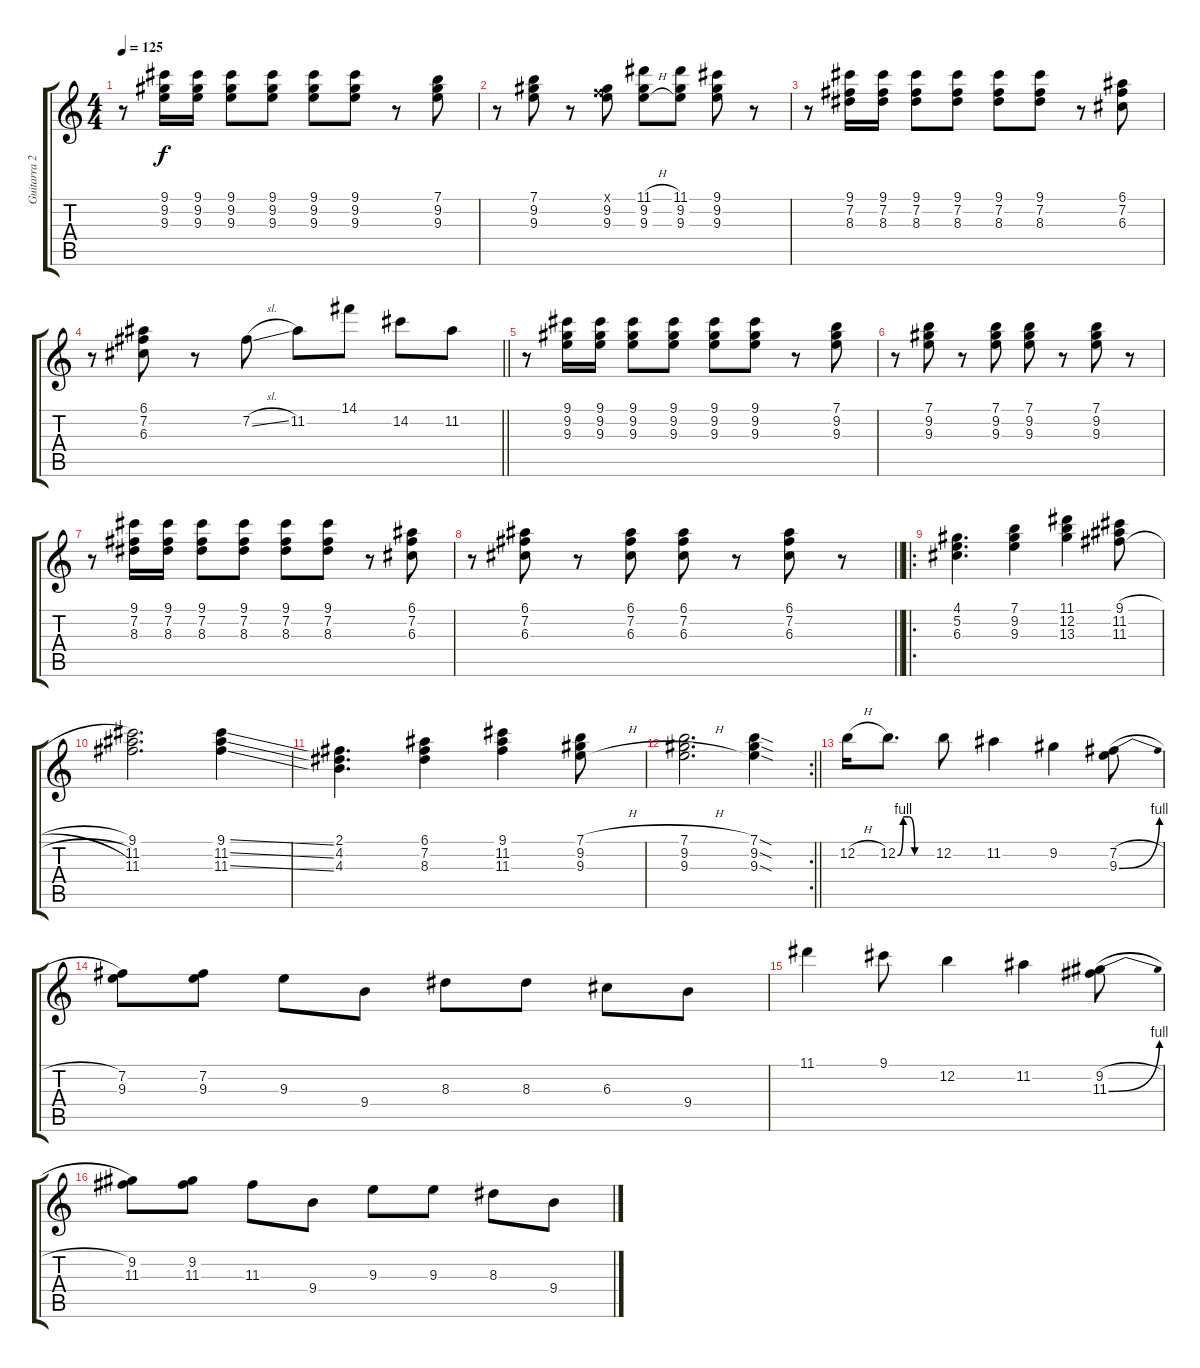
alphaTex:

\track ("Guitarra 2" "Guitarra 2") {instrument overdrivenguitar}
\staff {score tabs}
\tuning (E4 B3 G3 D3 A2 E2) {hide}
\ts (4 4)
\tempo 125
\clef g2
\ks c
r.8{dy f} (9.1 9.2 9.3).16 (9.1 9.2 9.3).16 (9.1 9.2 9.3).8 (9.1 9.2 9.3).8 (9.1 9.2 9.3).8 (9.1 9.2 9.3).8 r.8 (7.1 9.2 9.3).8 |
r.8 (7.1 9.2 9.3).8 r.8 (1.1{x} 9.2 9.3).8 (11.1{h} 9.2{h} 9.3{h}).8 (11.1 9.2 9.3).8 (9.1 9.2 9.3).8 r.8 |
r.8 (9.1 7.2 8.3).16 (9.1 7.2 8.3).16 (9.1 7.2 8.3).8 (9.1 7.2 8.3).8 (9.1 7.2 8.3).8 (9.1 7.2 8.3).8 r.8 (6.1 7.2 6.3).8 |
\barLineRight lightlight
r.8 (6.1 7.2 6.3).8 r.8 7.2{sl}.8 11.2.8 14.1.8 14.2.8 11.2.8 |
r.8 (9.1 9.2 9.3).16 (9.1 9.2 9.3).16 (9.1 9.2 9.3).8 (9.1 9.2 9.3).8 (9.1 9.2 9.3).8 (9.1 9.2 9.3).8 r.8 (7.1 9.2 9.3).8 |
r.8 (7.1 9.2 9.3).8 r.8 (7.1 9.2 9.3).8 (7.1 9.2 9.3).8 r.8 (7.1 9.2 9.3).8 r.8 |
r.8 (9.1 7.2 8.3).16 (9.1 7.2 8.3).16 (9.1 7.2 8.3).8 (9.1 7.2 8.3).8 (9.1 7.2 8.3).8 (9.1 7.2 8.3).8 r.8 (6.1 7.2 6.3).8 |
\barLineRight lightlight
r.8 (6.1 7.2 6.3).8 r.8 (6.1 7.2 6.3).8 (6.1 7.2 6.3).8 r.8 (6.1 7.2 6.3).8 r.8 |
\ro
(4.1 5.2 6.3).4{d} (7.1 9.2 9.3).4 (11.1 12.2 13.3).4 (9.1{h} 11.2{h} 11.3{h}).8 |
(9.1 11.2 11.3).2{d} (9.1{ss} 11.2{ss} 11.3{ss}).4 |
(2.1 4.2 4.3).4{d} (6.1 7.2 8.3).4 (9.1 11.2 11.3).4 (7.1{h} 9.2{h} 9.3{h}).8 |
\rc 2
\barLineRight lightlight
(7.1{h} 9.2{h} 9.3{h}).2{d} (7.1{sod} 9.2{sod} 9.3{sod}).4 |
12.2{h}.16 12.2{be (custom 0 0 10 4 20 4 30 0 60 0)}.8{d} 12.2.8 11.2.4 9.2.4 (7.2{h} 9.3{be (bend 0 0 60 4)}).8 |
(7.2 9.3).8 (7.2 9.3).8 9.3.8 9.4.8 8.3.8 8.3.8 6.3.8 9.4.8 |
11.1.4 9.1.8 12.2.4 11.2.4 (9.2{h} 11.3{be (bend 0 0 60 4)}).8 |
(9.2 11.3).8 (9.2 11.3).8 11.3.8 9.4.8 9.3.8 9.3.8 8.3.8 9.4.8
